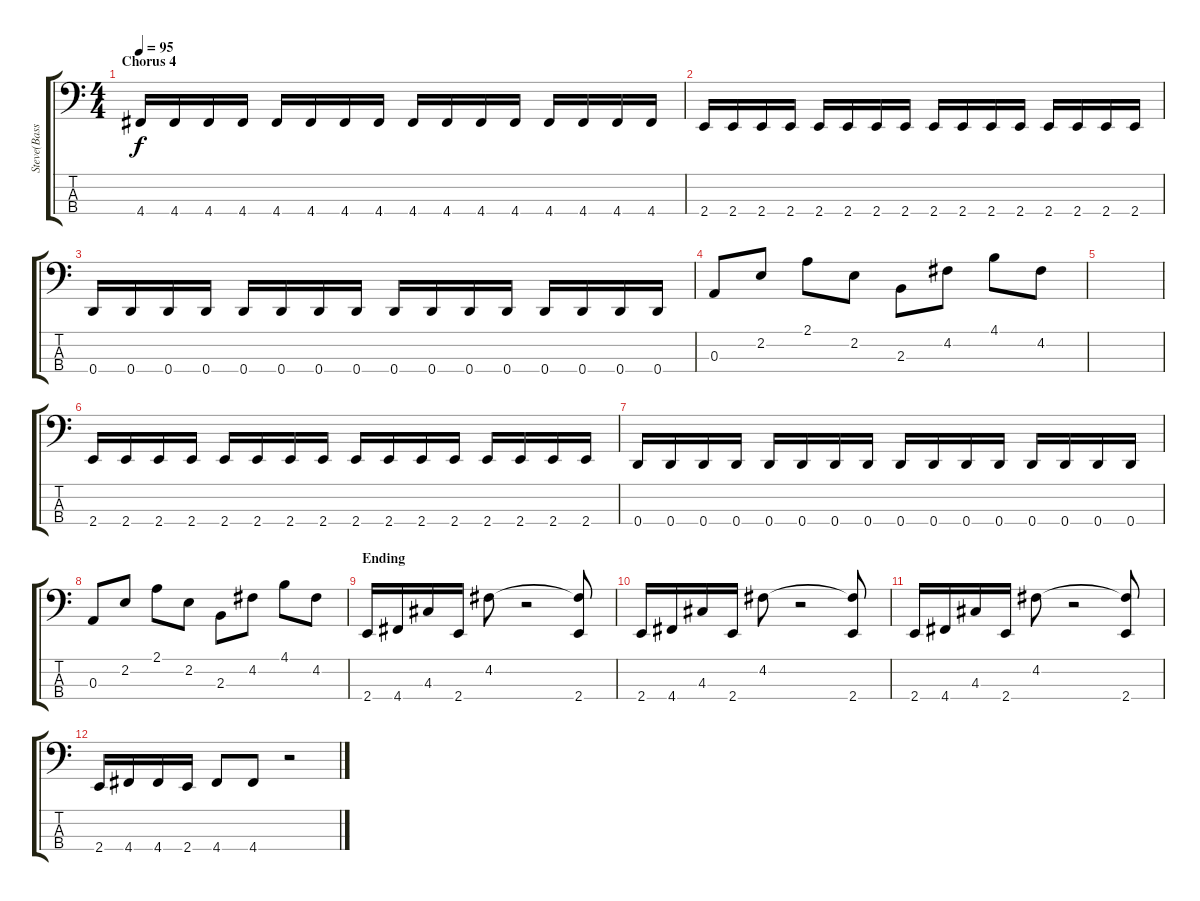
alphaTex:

\track ("Steve(Bass)" "Steve(Bass") {instrument electricbasspick}
\staff {score tabs}
\tuning (G2 D2 A1 D1) {hide}
\ts (4 4)
\section ("" "Chorus 4")
\tempo 95
\clef f4
\ks c
4.4.16{dy f} 4.4.16 4.4.16 4.4.16 4.4.16 4.4.16 4.4.16 4.4.16 4.4.16 4.4.16 4.4.16 4.4.16 4.4.16 4.4.16 4.4.16 4.4.16 |
2.4.16 2.4.16 2.4.16 2.4.16 2.4.16 2.4.16 2.4.16 2.4.16 2.4.16 2.4.16 2.4.16 2.4.16 2.4.16 2.4.16 2.4.16 2.4.16 |
0.4.16 0.4.16 0.4.16 0.4.16 0.4.16 0.4.16 0.4.16 0.4.16 0.4.16 0.4.16 0.4.16 0.4.16 0.4.16 0.4.16 0.4.16 0.4.16 |
0.3.8 2.2.8 2.1.8 2.2.8 2.3.8 4.2.8 4.1.8 4.2.8 |
\section ("" "")
|
2.4.16 2.4.16 2.4.16 2.4.16 2.4.16 2.4.16 2.4.16 2.4.16 2.4.16 2.4.16 2.4.16 2.4.16 2.4.16 2.4.16 2.4.16 2.4.16 |
0.4.16 0.4.16 0.4.16 0.4.16 0.4.16 0.4.16 0.4.16 0.4.16 0.4.16 0.4.16 0.4.16 0.4.16 0.4.16 0.4.16 0.4.16 0.4.16 |
0.3.8 2.2.8 2.1.8 2.2.8 2.3.8 4.2.8 4.1.8 4.2.8 |
\section ("" "Ending")
2.4.16 4.4.16 4.3.16 2.4.16 4.2.8 r.2 (4.2{t} 2.4).8 |
2.4.16 4.4.16 4.3.16 2.4.16 4.2.8 r.2 (4.2{t} 2.4).8 |
2.4.16 4.4.16 4.3.16 2.4.16 4.2.8 r.2 (4.2{t} 2.4).8 |
2.4.16 4.4.16 4.4.16 2.4.16 4.4.8 4.4.8 r.2
